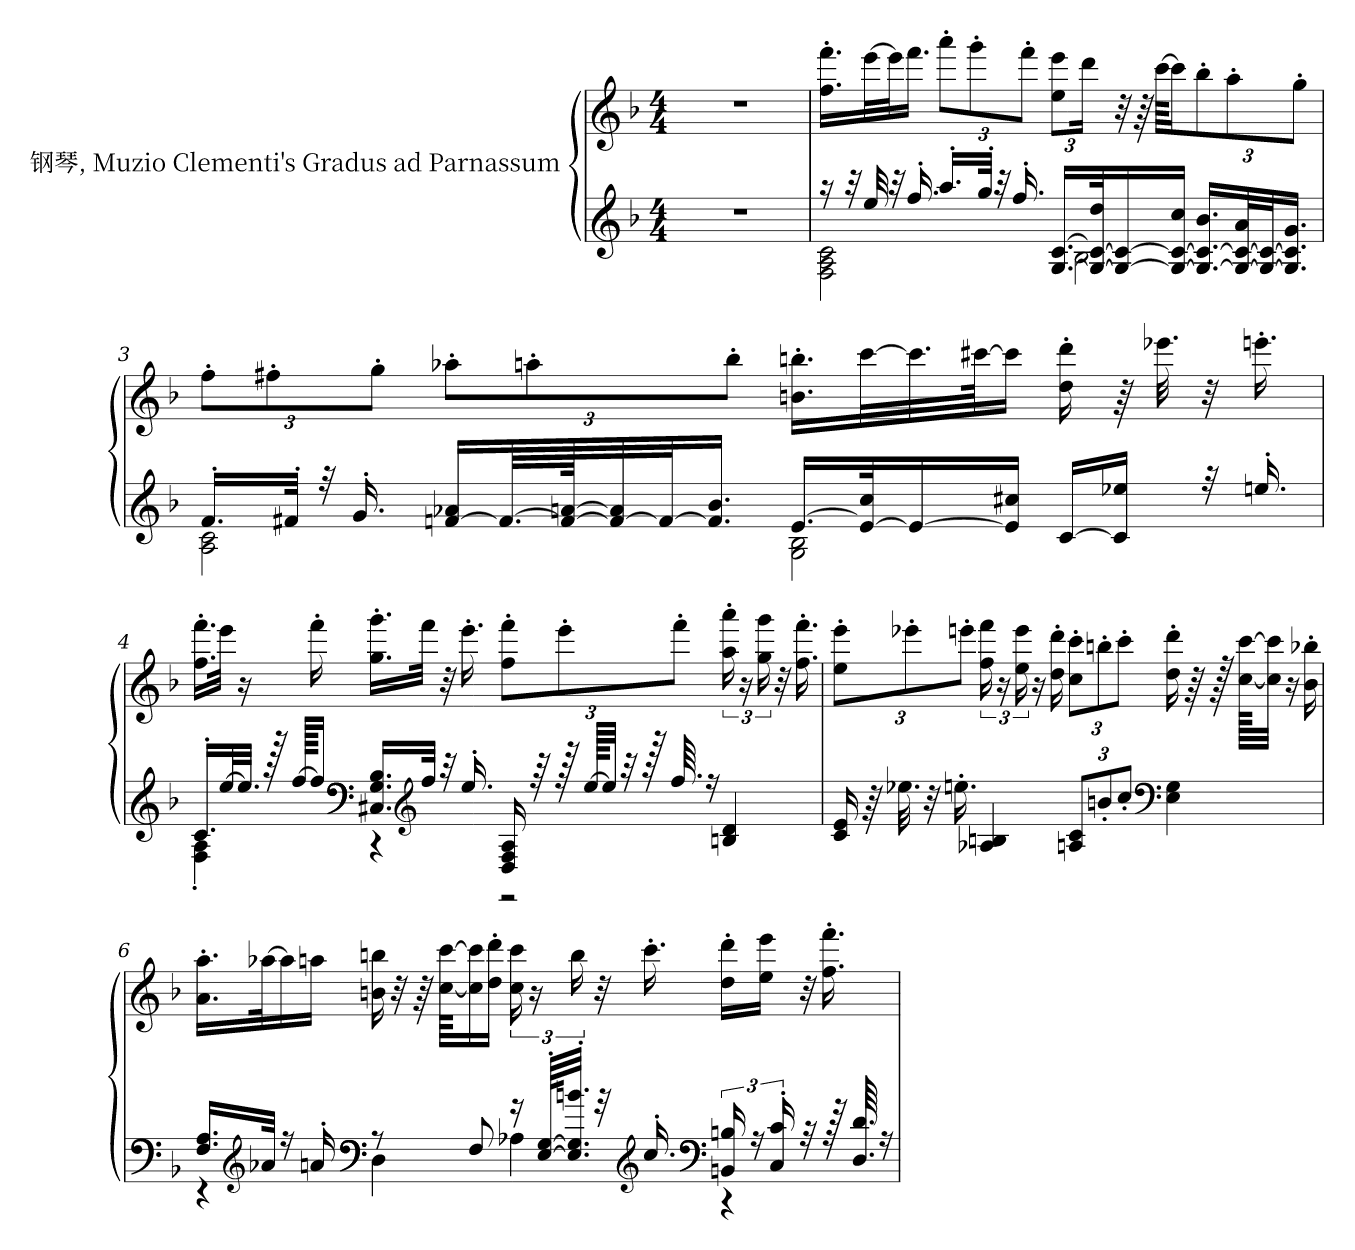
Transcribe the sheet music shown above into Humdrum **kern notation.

**kern	**kern
*part1	*part1
*staff2	*staff1
*I"钢琴, Muzio Clementi's Gradus ad Parnassum	*
*clefG2	*clefG2
*k[b-]	*k[b-]
*M4/4	*M4/4
*MM155	*MM155
=1	=1
1r	1r
=2	=2
*^	*
16r	2F\ 2A\ 2c\	16.ff\' 16.fff\'LL
32r	.	.
32ee/	.	[32eee\L
32r	.	32eee\J]
16.ff'/	.	16.fff\JJ
*	*	*Xbrackettup
16.aa'/LL	.	12aaa'\L
.	.	12ggg'\
32gg'/JJk	.	.
32r	.	.
16.ff'/	.	.
.	.	12fff'\J
[16.G/ [16.c/LL	2B-\	12ee\ 12eee\L
.	.	24ddd\Jk
32G/_ 32c/_ 32dd/K	.	.
16G/_ 16c/_	.	32r
.	.	64r
.	.	[64ccc\KKLL
16G/_ 16c/_ 16cc/JJ	.	16ccc\J]
16.G/_ 16.c/_ 16.b-/LL	.	12bb-'\
.	.	12aa'\
32G/_ 32c/_ 32a/L	.	.
32G/_ 32c/_J	.	.
16.G/] 16.c/] 16.g/JJ	.	.
.	.	12gg'\J
!!LO:LB:g=z
=3	=3	=3
16.f'/LL	2A\ 2c\	12ff'\L
.	.	12ff#X'\
32f#X'/JJk	.	.
32r	.	.
16.g'/	.	.
.	.	12gg'\J
[16fn/ 16a-X/LL	.	12aa-X'\L
64.f/LL_	.	.
.	.	12aan'\
128f/_ [128an/JK	.	.
32f/_ 32a/]	.	.
32f/J_	.	.
16.f/] 16.b-/JJ	.	.
.	.	12bb-'\J
[16.e/LL	2G\ 2B-\	16.bn\' 16.bbn\'LL
32e/_ 32cc/K	.	[32ccc\L
16e/_	.	32.ccc\]
.	.	[64ccc#X\JK
16e/] 16cc#X/JJ	.	16ccc#\JJ]
[16c/LL	.	16dd\' 16ddd\'
16c/] 16ee-X/JJ	.	64r
.	.	32.eee-X\
32r	.	32r
16.een'/	.	16.eeen'\
!!LO:LB:g=z
=4	=4	=4
16.c'/LL	4F\' 4A\'	16.ff\' 16.fff\'LL
[32ee/L	.	32eee\JJk
32.ee/JJJ]	.	16r
128r	.	.
[128ff/KKKLL	.	.
16ff/JJ]	.	16fff'\
*clefF4	*	*
16.C#X/ 16.G/ 16.B-/LL	4r	16.gg\' 16.ggg\'LL
*clefG2	*	*
32ff/JJk	.	32fff\JJk
32r	.	32r
16.ee'/	.	16.eee'\
16D/ 16F/ 16A/	2r	12ff\' 12fff\'L
64r	.	.
128r	.	.
.	.	12eee'\
[128ee/KKLLL	.	.
32ee/JJJ]	.	.
32r	.	.
128r	.	.
64.ff/	.	.
.	.	12fff'\J
16r	.	.
*	*	*brackettup
4Bn/ 4d/	.	24aa\' 24aaa\'
.	.	24r
.	.	24gg\ 24ggg\
.	.	32r
.	.	16.ff\' 16.fff\'
*v	*v	*
!!LO:LB:g=z
=5	=5
*	*Xbrackettup
16c/ 16e/	12ee\' 12eee\'L
64r	.
32.ee-X\	.
.	12eee-X'\
32r	.
16.een'\	.
.	12eeen'\J
*	*brackettup
4A-X/ 4Bn/	24ff\ 24fff\
.	24r
.	24ee\ 24eee\
.	16r
.	16dd\' 16ddd\'
*Xbrackettup	*Xbrackettup
12An/ 12c/L	12cc\' 12ccc\'L
12bn'/	12bbn'\
12cc'/J	12ccc'\J
*clefF4	*
4E\ 4G\	16dd\' 16ddd\'
.	64r
.	128r
.	[128cc\ [128ccc\KKLLL
.	32cc\] 32ccc\]JJJ
.	16r
.	16b-\' 16bb-X\'
!!LO:LB:g=z
=6	=6
*^	*
16.F/ 16.A/LL	4r	16.a\' 16.aa\'LL
*clefG2	*	*
32a-X/JJk	.	[32aa-X\K
16r	.	16aa-\]
16an'/	.	16aan\JJ
*clefF4	*	*
8r	4D\	16bn\ 16bbn\
.	.	32r
.	.	64r
.	.	[64cc\ [64ccc\KKLL
8F/	.	16cc\] 16ccc\]
.	.	16dd\' 16ddd\'JJ
*	*	*brackettup
16r	4A-X\	24cc\ 24ccc\
.	.	24r
[64E/' [64G/'KLLL	.	.
32.E/]' 32.G/]' 32.bn/'JJJ	.	.
.	.	24bb\
32r	.	32r
*clefG2	*	*
16.cc'/	.	16.ccc'\
*clefF4	*	*
*brackettup	*	*
24BBn/ 24Bn/	4r	16dd\' 16ddd\'LL
24r	.	.
.	.	16ee\ 16eee\JJ
24C/' 24c/'	.	.
32r	.	32r
128r	.	16.ff\' 16.fff\'
64.D/ 64.d/	.	.
16r	.	.
*v	*v	*
=	=
*-	*-
